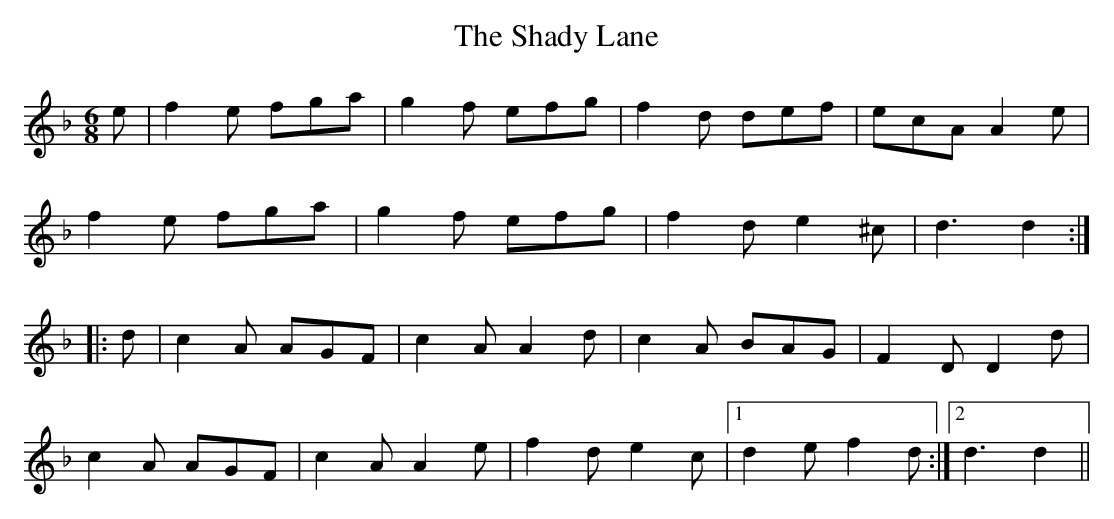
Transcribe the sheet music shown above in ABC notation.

X:1
T:Shady Lane, The
M:6/8
L:1/8
K:D Minor
e|f2e fga|g2f efg|f2d def|ecA A2e|
f2e fga|g2f efg|f2d e2^c|d3 d2:|
|:d|c2A AGF|c2A A2d|c2A BAG|F2D D2d|
c2A AGF|c2A A2e|f2d e2c|1 d2e f2d:|2 d3 d2||
